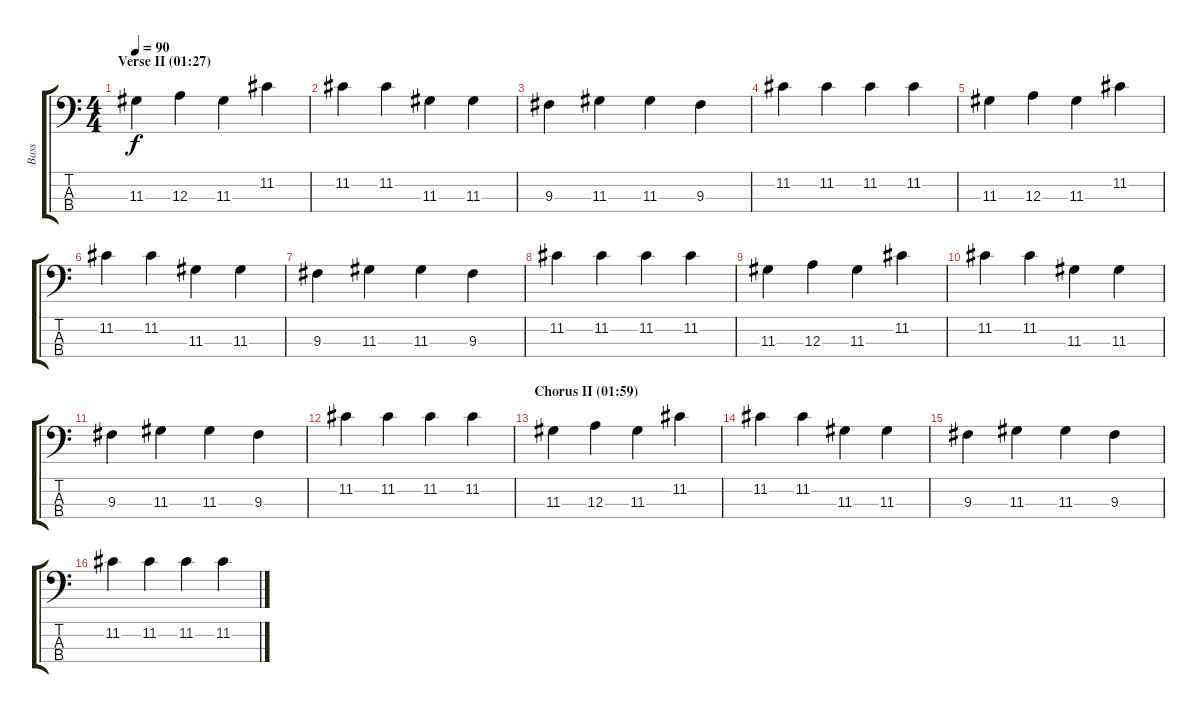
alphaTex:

\track ("Bass" "Bass") {instrument acousticbass}
\staff {score tabs}
\tuning (G2 D2 A1 E1) {hide}
\ts (4 4)
\section ("" "Verse II (01:27)")
\tempo 90
\clef f4
\ks c
11.3.4{dy f} 12.3.4 11.3.4 11.2.4 |
11.2.4 11.2.4 11.3.4 11.3.4 |
9.3.4 11.3.4 11.3.4 9.3.4 |
11.2.4 11.2.4 11.2.4 11.2.4 |
11.3.4 12.3.4 11.3.4 11.2.4 |
11.2.4 11.2.4 11.3.4 11.3.4 |
9.3.4 11.3.4 11.3.4 9.3.4 |
11.2.4 11.2.4 11.2.4 11.2.4 |
11.3.4 12.3.4 11.3.4 11.2.4 |
11.2.4 11.2.4 11.3.4 11.3.4 |
9.3.4 11.3.4 11.3.4 9.3.4 |
11.2.4 11.2.4 11.2.4 11.2.4 |
\section ("" "Chorus II (01:59)")
11.3.4 12.3.4 11.3.4 11.2.4 |
11.2.4 11.2.4 11.3.4 11.3.4 |
9.3.4 11.3.4 11.3.4 9.3.4 |
11.2.4 11.2.4 11.2.4 11.2.4
